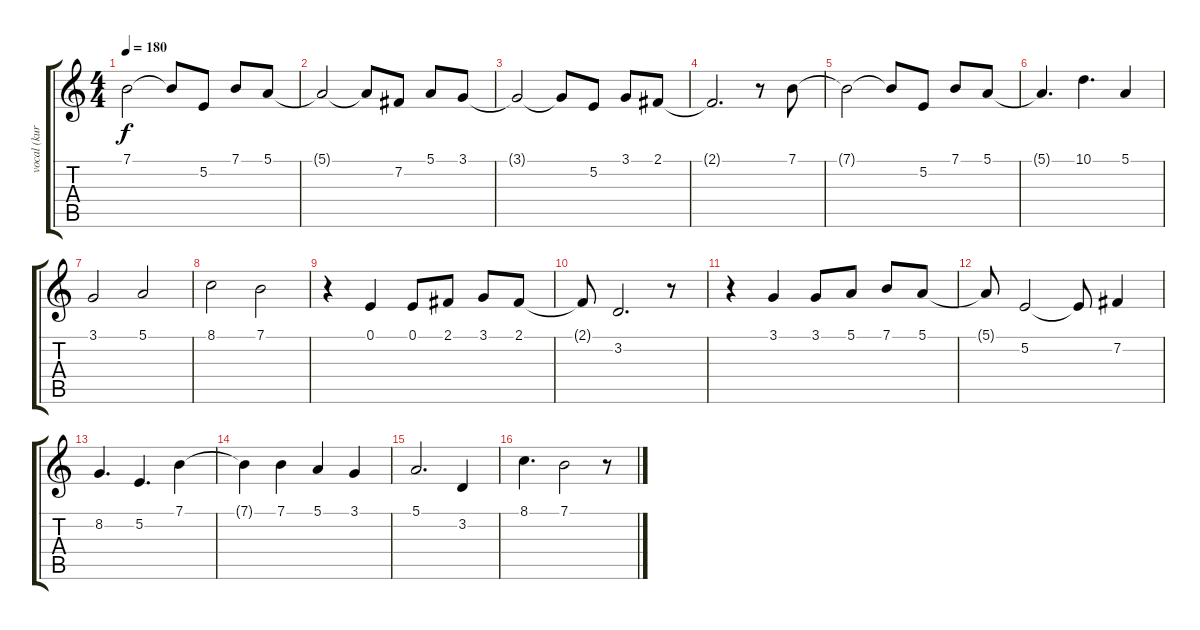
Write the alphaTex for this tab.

\track ("vocal (kuroneko)" "vocal (kur") {instrument flute}
\staff {score tabs}
\tuning (E4 B3 G3 D3 A2 E2) {hide}
\ts (4 4)
\tempo 180
\clef g2
\ks c
7.1{t}.2{dy f} 7.1{t}.8 5.2.8 7.1.8 5.1.8 |
5.1{t}.2 5.1{t}.8 7.2.8 5.1.8 3.1.8 |
3.1{t}.2 3.1{t}.8 5.2.8 3.1.8 2.1.8 |
2.1{t}.2{d} r.8 7.1.8 |
7.1{t}.2 7.1{t}.8 5.2.8 7.1.8 5.1.8 |
5.1{t}.4{d} 10.1.4{d} 5.1.4 |
3.1.2 5.1.2 |
8.1.2 7.1.2 |
r.4 0.1.4 0.1.8 2.1.8 3.1.8 2.1.8 |
2.1{t}.8 3.2.2{d} r.8 |
r.4 3.1.4 3.1.8 5.1.8 7.1.8 5.1.8 |
5.1{t}.8 5.2.2 5.2{t}.8 7.2.4 |
8.2.4{d} 5.2.4{d} 7.1.4 |
7.1{t}.4 7.1.4 5.1.4 3.1.4 |
5.1.2{d} 3.2.4 |
8.1.4{d} 7.1.2 r.8
